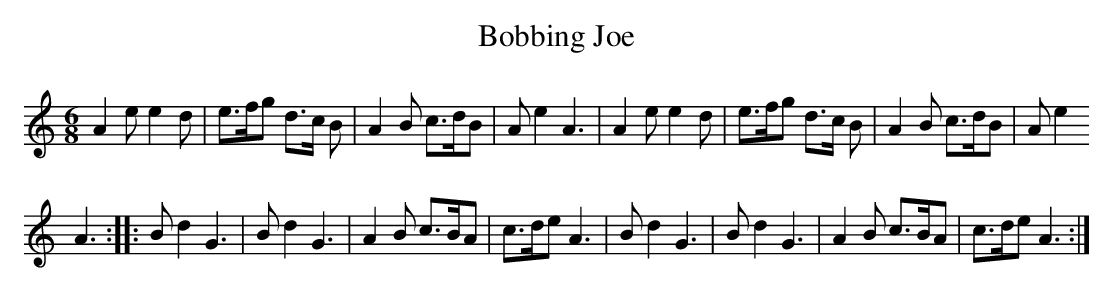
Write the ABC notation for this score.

X:1
T: Bobbing Joe
K:C
M:6/8
A2 e e2 d|e>fg d>c B|A2 B c>dB|Ae2 A3|A2 e e2 d|e>fg d>c B|A2 B c>dB|Ae2
 A3::\
B d2 G3|B d2 G3|A2 B c>BA| c>de A3|B d2 G3|B d2 G3|A2 B c>BA| c>de A3:|
